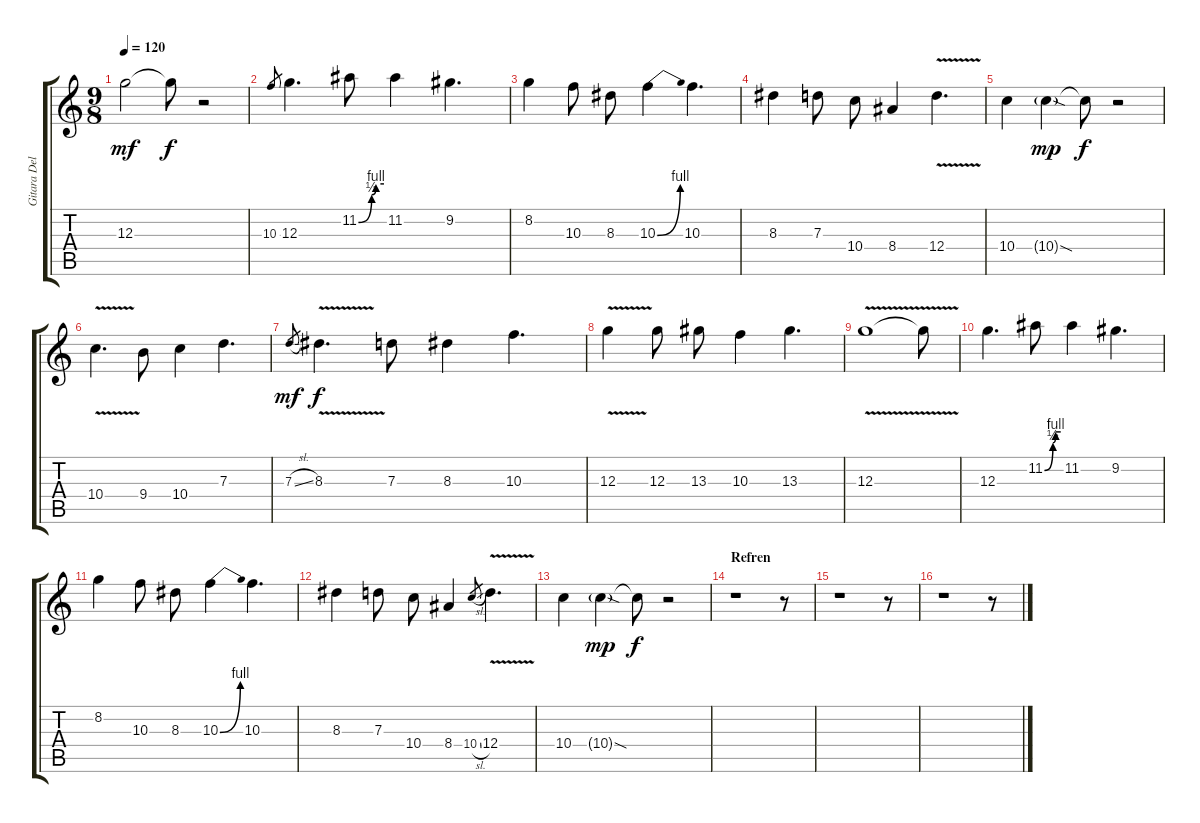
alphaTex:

\track ("Gitara Delay 2" "Gitara Del") {instrument overdrivenguitar}
\staff {score tabs}
\tuning (E4 B3 G3 D3 A2 E2) {hide}
\ts (9 8)
\tempo 120
\clef g2
\ks c
12.3.2{dy mf} 12.3{t}.8{dy f} r.2 |
10.3.8{gr} 12.3.4{d} 11.2{be (custom 0 0 31 2 41 4 60 4)}.8 11.2.4 9.2.4{d} |
8.2.4 10.3.8 8.3.8 10.3{be (bend 0 0 60 4)}.4 10.3.4{d} |
8.3.4 7.3.8 10.4.8 8.4.4 12.4{v}.4{d} |
10.4.4 10.4{sod g}.4{dy mp} 10.4{t}.8{dy f} r.2 |
10.4{v}.4{d} 9.4.8 10.4.4 7.3.4{d} |
7.3{sl}.8{gr dy mf} 8.3{v}.4{d dy f} 7.3.8 8.3.4 10.3.4{d} |
12.3{v}.4 12.3.8 13.3.8 10.3.4 13.3.4{d} |
12.3{v}.1 12.3{t}.8 |
12.3.4{d} 11.2{be (custom 0 0 31 2 41 4 60 4)}.8 11.2.4 9.2.4{d} |
8.2.4 10.3.8 8.3.8 10.3{be (bend 0 0 60 4)}.4 10.3.4{d} |
8.3.4 7.3.8 10.4.8 8.4.4 10.4{sl}.8{gr} 12.4{v}.4{d} |
10.4.4 10.4{sod g}.4{dy mp} 10.4{t}.8{dy f} r.2 |
\section ("" "Refren")
r.1 r.8 |
r.1 r.8 |
r.1 r.8
